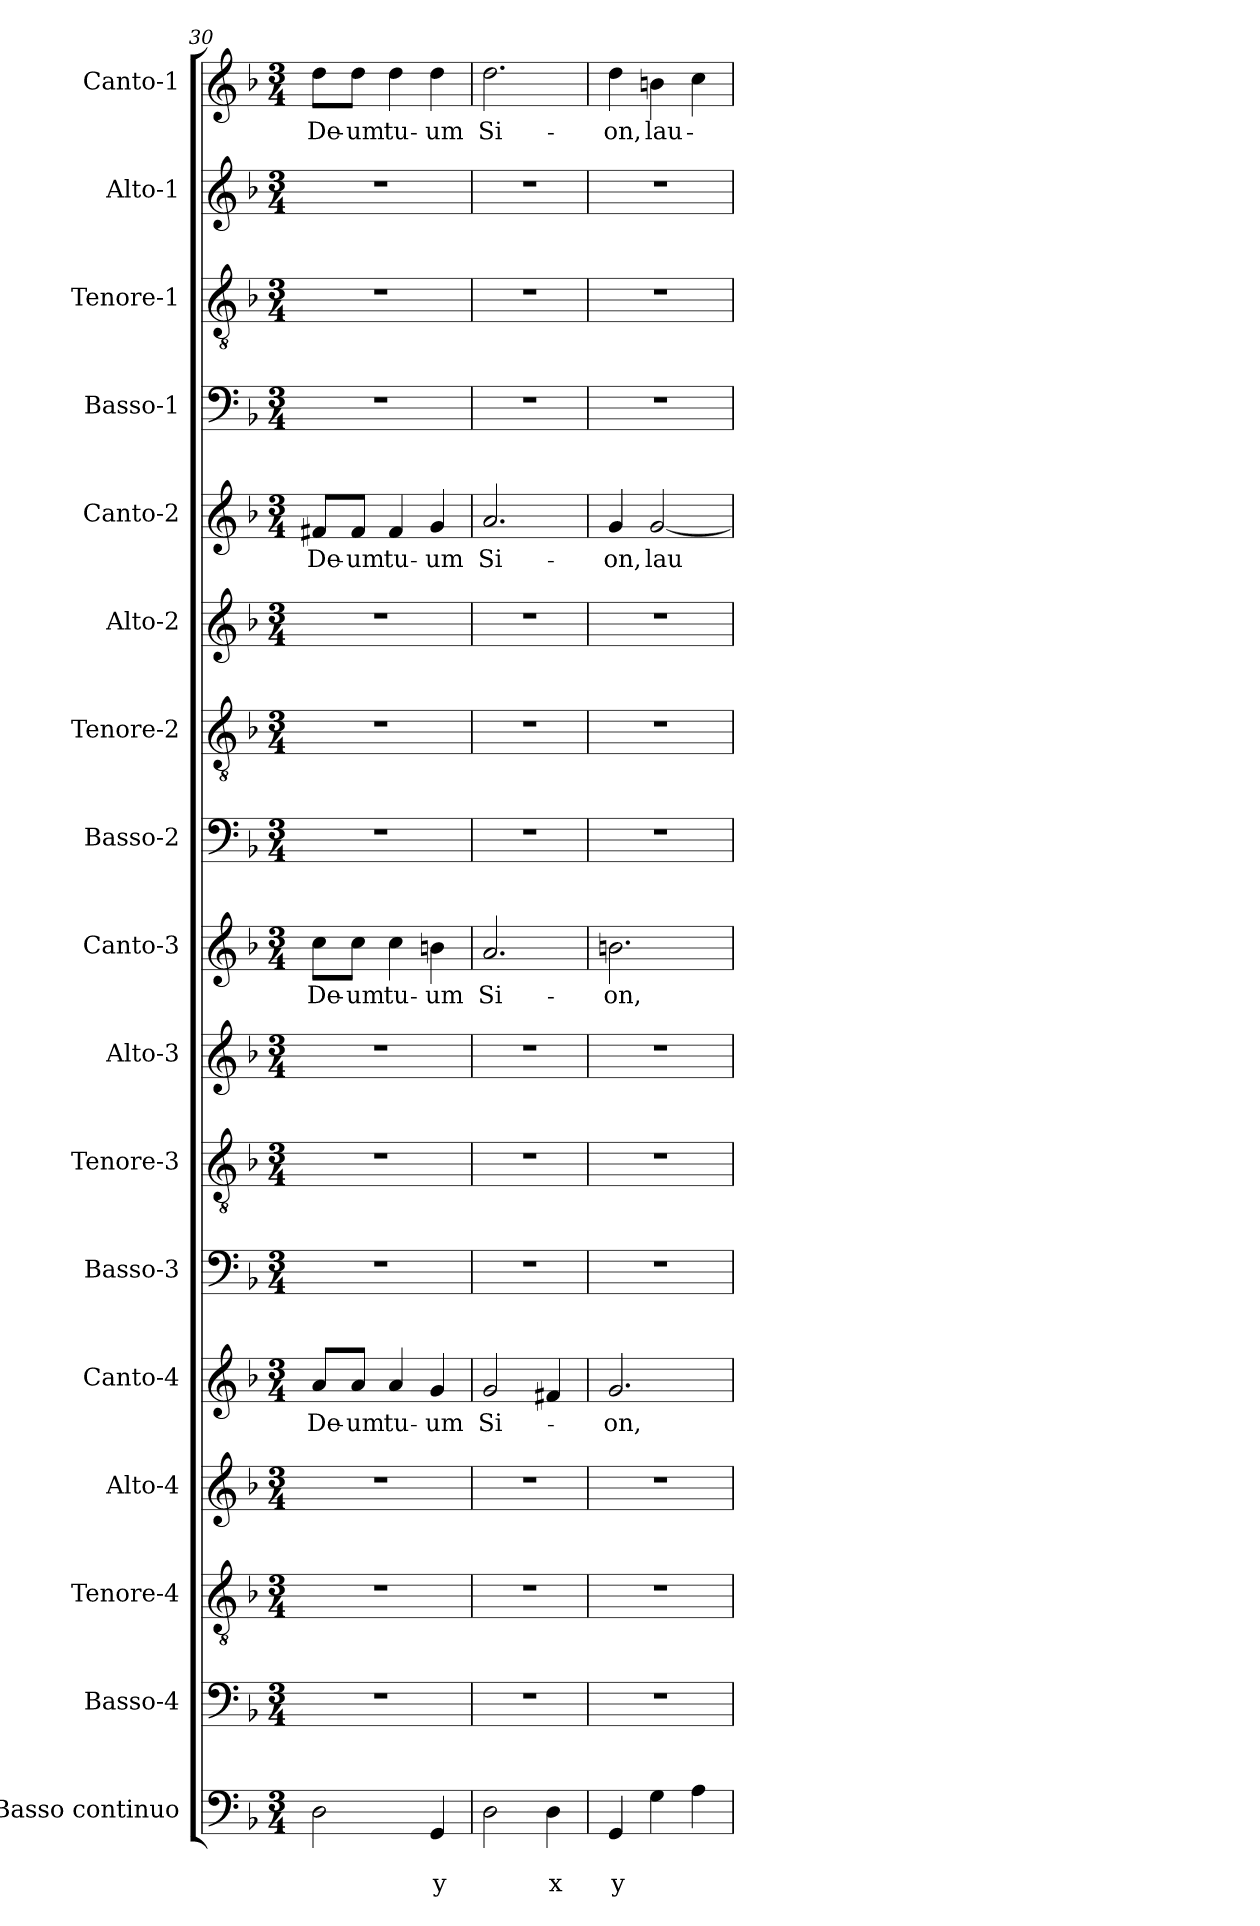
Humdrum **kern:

**kern	**text	**text	**kern	**kern	**kern	**kern	**text	**kern	**kern	**kern	**kern	**text	**kern	**kern	**kern	**kern	**text	**kern	**kern	**kern	**kern	**text
*part17	*part17	*part17	*part16	*part15	*part14	*part13	*part13	*part12	*part11	*part10	*part9	*part9	*part8	*part7	*part6	*part5	*part5	*part4	*part3	*part2	*part1	*part1
*staff17	*staff17	*staff17	*staff16	*staff15	*staff14	*staff13	*staff13	*staff12	*staff11	*staff10	*staff9	*staff9	*staff8	*staff7	*staff6	*staff5	*staff5	*staff4	*staff3	*staff2	*staff1	*staff1
*I"Basso continuo	*	*	*I"Basso-4	*I"Tenore-4	*I"Alto-4	*I"Canto-4	*	*I"Basso-3	*I"Tenore-3	*I"Alto-3	*I"Canto-3	*	*I"Basso-2	*I"Tenore-2	*I"Alto-2	*I"Canto-2	*	*I"Basso-1	*I"Tenore-1	*I"Alto-1	*I"Canto-1	*
*I'BC	*	*	*I'B4	*I'T4	*I'A4	*I'C4	*	*I'B3	*I'T3	*I'A3	*I'C3	*	*I'B2	*I'T2	*I'A2	*I'C2	*	*I'B1	*I'T1	*I'A1	*I'C1	*
*clefF4	*	*	*clefF4	*clefGv2	*clefG2	*clefG2	*	*clefF4	*clefGv2	*clefG2	*clefG2	*	*clefF4	*clefGv2	*clefG2	*clefG2	*	*clefF4	*clefGv2	*clefG2	*clefG2	*
*k[b-]	*	*	*k[b-]	*k[b-]	*k[b-]	*k[b-]	*	*k[b-]	*k[b-]	*k[b-]	*k[b-]	*	*k[b-]	*k[b-]	*k[b-]	*k[b-]	*	*k[b-]	*k[b-]	*k[b-]	*k[b-]	*
*F:	*	*	*F:	*F:	*F:	*F:	*	*F:	*F:	*F:	*F:	*	*F:	*F:	*F:	*F:	*	*F:	*F:	*F:	*F:	*
*M3/4	*	*	*M3/4	*M3/4	*M3/4	*M3/4	*	*M3/4	*M3/4	*M3/4	*M3/4	*	*M3/4	*M3/4	*M3/4	*M3/4	*	*M3/4	*M3/4	*M3/4	*M3/4	*
=30	=30	=30	=30	=30	=30	=30	=30	=30	=30	=30	=30	=30	=30	=30	=30	=30	=30	=30	=30	=30	=30	=30
!	!	!	!	!	!	!	!LO:LY:b	!	!	!	!	!	!	!	!	!	!	!	!	!	!	!
!	!	!	!	!	!	!	!	!	!	!	!	!LO:LY:b	!	!	!	!	!	!	!	!	!	!
!	!	!	!	!	!	!	!	!	!	!	!	!	!	!	!	!	!LO:LY:b	!	!	!	!	!
!	!	!	!	!	!	!	!	!	!	!	!	!	!	!	!	!	!	!	!	!	!	!LO:LY:b
2D\	.	.	2.r	2.r	2.r	8a/L	De-	2.r	2.r	2.r	8cc\L	De-	2.r	2.r	2.r	8f#X/L	De-	2.r	2.r	2.r	8dd\L	De-
!	!	!	!	!	!	!	!LO:LY:b	!	!	!	!	!	!	!	!	!	!	!	!	!	!	!
!	!	!	!	!	!	!	!	!	!	!	!	!LO:LY:b	!	!	!	!	!	!	!	!	!	!
!	!	!	!	!	!	!	!	!	!	!	!	!	!	!	!	!	!LO:LY:b	!	!	!	!	!
!	!	!	!	!	!	!	!	!	!	!	!	!	!	!	!	!	!	!	!	!	!	!LO:LY:b
.	.	.	.	.	.	8a/J	-um	.	.	.	8cc\J	-um	.	.	.	8f#/J	-um	.	.	.	8dd\J	-um
!	!	!	!	!	!	!	!LO:LY:b	!	!	!	!	!	!	!	!	!	!	!	!	!	!	!
!	!	!	!	!	!	!	!	!	!	!	!	!LO:LY:b	!	!	!	!	!	!	!	!	!	!
!	!	!	!	!	!	!	!	!	!	!	!	!	!	!	!	!	!LO:LY:b	!	!	!	!	!
!	!	!	!	!	!	!	!	!	!	!	!	!	!	!	!	!	!	!	!	!	!	!LO:LY:b
.	.	.	.	.	.	4a/	tu-	.	.	.	4cc\	tu-	.	.	.	4f#/	tu-	.	.	.	4dd\	tu-
!	!	!LO:LY:b	!	!	!	!	!	!	!	!	!	!	!	!	!	!	!	!	!	!	!	!
!	!	!	!	!	!	!	!LO:LY:b	!	!	!	!	!	!	!	!	!	!	!	!	!	!	!
!	!	!	!	!	!	!	!	!	!	!	!	!LO:LY:b	!	!	!	!	!	!	!	!	!	!
!	!	!	!	!	!	!	!	!	!	!	!	!	!	!	!	!	!LO:LY:b	!	!	!	!	!
!	!	!	!	!	!	!	!	!	!	!	!	!	!	!	!	!	!	!	!	!	!	!LO:LY:b
4GG/	.	y	.	.	.	4g/	-um	.	.	.	4bn\	-um	.	.	.	4g/	-um	.	.	.	4dd\	-um
=31	=31	=31	=31	=31	=31	=31	=31	=31	=31	=31	=31	=31	=31	=31	=31	=31	=31	=31	=31	=31	=31	=31
!	!	!	!	!	!	!	!LO:LY:b	!	!	!	!	!	!	!	!	!	!	!	!	!	!	!
!	!	!	!	!	!	!	!	!	!	!	!	!LO:LY:b	!	!	!	!	!	!	!	!	!	!
!	!	!	!	!	!	!	!	!	!	!	!	!	!	!	!	!	!LO:LY:b	!	!	!	!	!
!	!	!	!	!	!	!	!	!	!	!	!	!	!	!	!	!	!	!	!	!	!	!LO:LY:b
2D\	.	.	2.r	2.r	2.r	2g/	Si-	2.r	2.r	2.r	2.a/	Si-	2.r	2.r	2.r	2.a/	Si-	2.r	2.r	2.r	2.dd\	Si-
!	!	!LO:LY:b	!	!	!	!	!	!	!	!	!	!	!	!	!	!	!	!	!	!	!	!
4D\	.	x	.	.	.	4f#X/	.	.	.	.	.	.	.	.	.	.	.	.	.	.	.	.
=32	=32	=32	=32	=32	=32	=32	=32	=32	=32	=32	=32	=32	=32	=32	=32	=32	=32	=32	=32	=32	=32	=32
!	!	!LO:LY:b	!	!	!	!	!	!	!	!	!	!	!	!	!	!	!	!	!	!	!	!
!	!	!	!	!	!	!	!LO:LY:b	!	!	!	!	!	!	!	!	!	!	!	!	!	!	!
!	!	!	!	!	!	!	!	!	!	!	!	!LO:LY:b	!	!	!	!	!	!	!	!	!	!
!	!	!	!	!	!	!	!	!	!	!	!	!	!	!	!	!	!LO:LY:b	!	!	!	!	!
!	!	!	!	!	!	!	!	!	!	!	!	!	!	!	!	!	!	!	!	!	!	!LO:LY:b
4GG/	.	y	2.r	2.r	2.r	2.g/	-on,	2.r	2.r	2.r	2.bn\	-on,	2.r	2.r	2.r	4g/	-on,	2.r	2.r	2.r	4dd\	-on,
!	!	!	!	!	!	!	!	!	!	!	!	!	!	!	!	!	!LO:LY:b	!	!	!	!	!
!	!	!	!	!	!	!	!	!	!	!	!	!	!	!	!	!	!	!	!	!	!	!LO:LY:b
4G\	.	.	.	.	.	.	.	.	.	.	.	.	.	.	.	[2g/	lau-	.	.	.	4bn\	lau-
4A\	.	.	.	.	.	.	.	.	.	.	.	.	.	.	.	.	.	.	.	.	4cc\	.
=	=	=	=	=	=	=	=	=	=	=	=	=	=	=	=	=	=	=	=	=	=	=
*-	*-	*-	*-	*-	*-	*-	*-	*-	*-	*-	*-	*-	*-	*-	*-	*-	*-	*-	*-	*-	*-	*-
